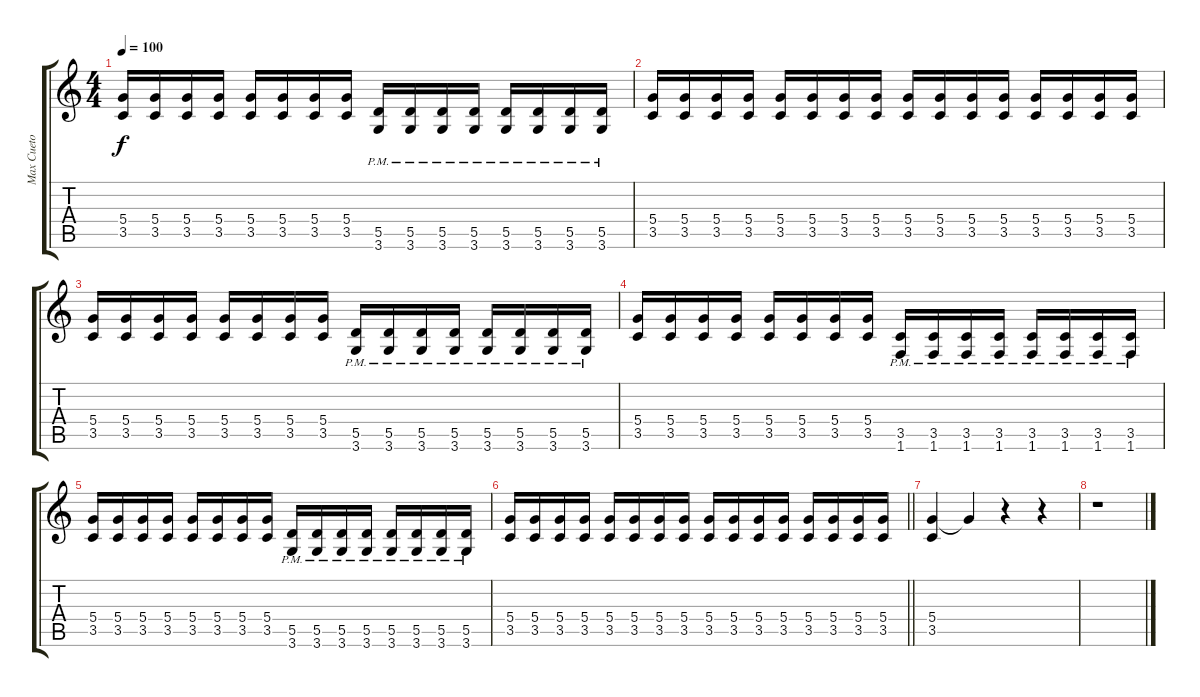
\track ("Max Cueto (Ritmica)" "Max Cueto ") {instrument distortionguitar}
\staff {score tabs}
\tuning (E4 B3 G3 D3 A2 E2) {hide}
\ts (4 4)
\tempo 100
\clef g2
\ks c
(5.4 3.5).16{dy f} (5.4 3.5).16 (5.4 3.5).16 (5.4 3.5).16 (5.4 3.5).16 (5.4 3.5).16 (5.4 3.5).16 (5.4 3.5).16 (5.5{pm} 3.6{pm}).16 (5.5{pm} 3.6{pm}).16 (5.5{pm} 3.6{pm}).16 (5.5{pm} 3.6{pm}).16 (5.5{pm} 3.6{pm}).16 (5.5{pm} 3.6{pm}).16 (5.5{pm} 3.6{pm}).16 (5.5{pm} 3.6{pm}).16 |
(5.4 3.5).16 (5.4 3.5).16 (5.4 3.5).16 (5.4 3.5).16 (5.4 3.5).16 (5.4 3.5).16 (5.4 3.5).16 (5.4 3.5).16 (5.4 3.5).16 (5.4 3.5).16 (5.4 3.5).16 (5.4 3.5).16 (5.4 3.5).16 (5.4 3.5).16 (5.4 3.5).16 (5.4 3.5).16 |
(5.4 3.5).16 (5.4 3.5).16 (5.4 3.5).16 (5.4 3.5).16 (5.4 3.5).16 (5.4 3.5).16 (5.4 3.5).16 (5.4 3.5).16 (5.5{pm} 3.6{pm}).16 (5.5{pm} 3.6{pm}).16 (5.5{pm} 3.6{pm}).16 (5.5{pm} 3.6{pm}).16 (5.5{pm} 3.6{pm}).16 (5.5{pm} 3.6{pm}).16 (5.5{pm} 3.6{pm}).16 (5.5{pm} 3.6{pm}).16 |
(5.4 3.5).16 (5.4 3.5).16 (5.4 3.5).16 (5.4 3.5).16 (5.4 3.5).16 (5.4 3.5).16 (5.4 3.5).16 (5.4 3.5).16 (3.5{pm} 1.6{pm}).16 (3.5{pm} 1.6{pm}).16 (3.5{pm} 1.6{pm}).16 (3.5{pm} 1.6{pm}).16 (3.5{pm} 1.6{pm}).16 (3.5{pm} 1.6{pm}).16 (3.5{pm} 1.6{pm}).16 (3.5{pm} 1.6{pm}).16 |
(5.4 3.5).16 (5.4 3.5).16 (5.4 3.5).16 (5.4 3.5).16 (5.4 3.5).16 (5.4 3.5).16 (5.4 3.5).16 (5.4 3.5).16 (5.5{pm} 3.6{pm}).16 (5.5{pm} 3.6{pm}).16 (5.5{pm} 3.6{pm}).16 (5.5{pm} 3.6{pm}).16 (5.5{pm} 3.6{pm}).16 (5.5{pm} 3.6{pm}).16 (5.5{pm} 3.6{pm}).16 (5.5{pm} 3.6{pm}).16 |
\barLineRight lightlight
(5.4 3.5).16 (5.4 3.5).16 (5.4 3.5).16 (5.4 3.5).16 (5.4 3.5).16 (5.4 3.5).16 (5.4 3.5).16 (5.4 3.5).16 (5.4 3.5).16 (5.4 3.5).16 (5.4 3.5).16 (5.4 3.5).16 (5.4 3.5).16 (5.4 3.5).16 (5.4 3.5).16 (5.4 3.5).16 |
(5.4 3.5).4 5.4{t}.4 r.4 r.4 |
r.1
